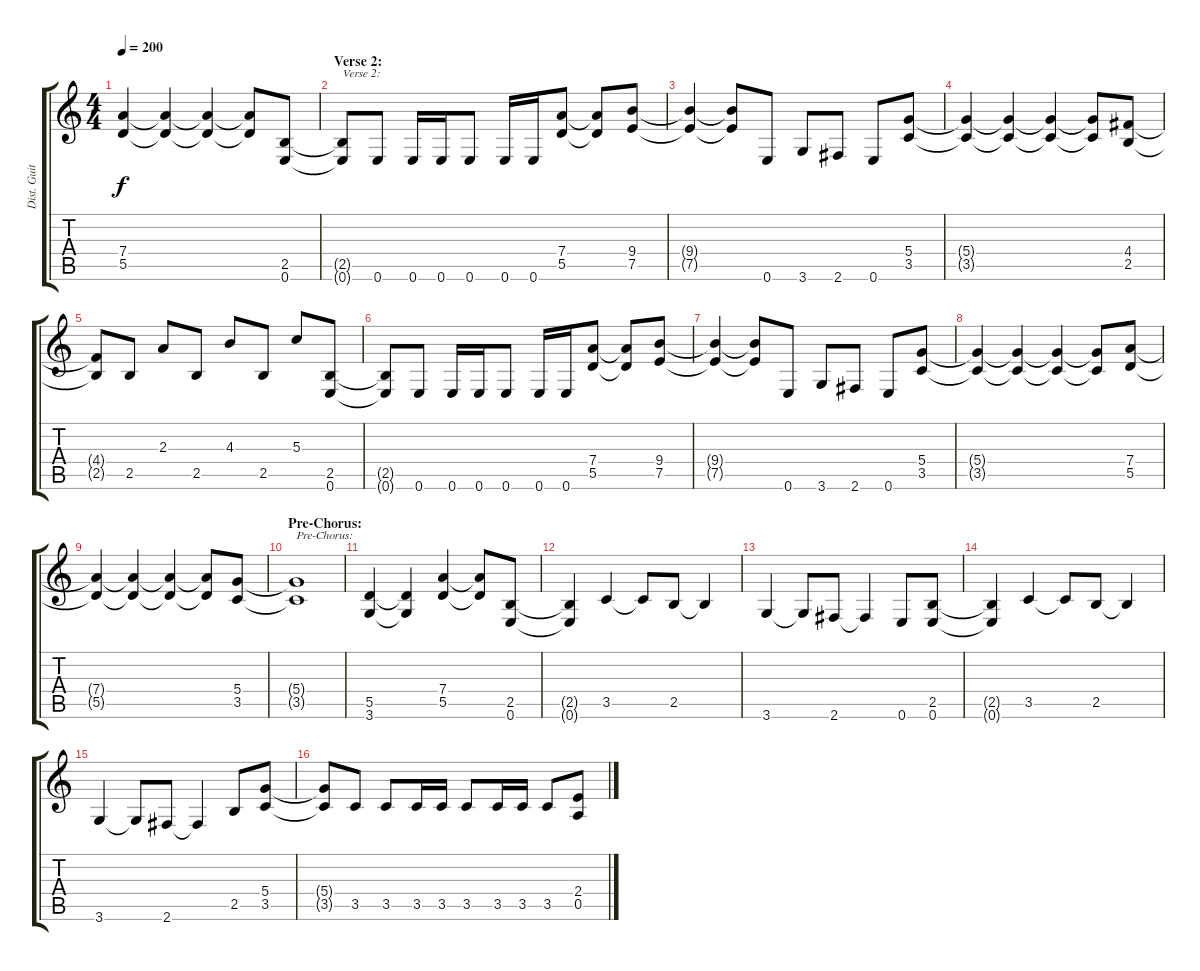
\track ("Dist. Guitar 2" "Dist. Guit") {instrument distortionguitar}
\staff {score tabs}
\tuning (E4 B3 G3 D3 A2 E2) {hide}
\ts (4 4)
\tempo 200
\clef g2
\ks c
(7.4{t} 5.5{t}).4{dy f} (7.4{t} 5.5{t}).4 (7.4{t} 5.5{t}).4 (7.4{t} 5.5{t}).8 (2.5 0.6).8 |
\section ("" "Verse 2:")
(2.5{t} 0.6{t}).8{txt "Verse 2:"} 0.6.8 0.6.16 0.6.16 0.6.8 0.6.16 0.6.16 (7.4 5.5).8 (7.4{t} 5.5{t}).8 (9.4 7.5).8 |
(9.4{t} 7.5{t}).4 (9.4{t} 7.5{t}).8 0.6.8 3.6.8 2.6.8 0.6.8 (5.4 3.5).8 |
(5.4{t} 3.5{t}).4 (5.4{t} 3.5{t}).4 (5.4{t} 3.5{t}).4 (5.4{t} 3.5{t}).8 (4.4 2.5).8 |
(4.4{t} 2.5{t}).8 2.5.8 2.3.8 2.5.8 4.3.8 2.5.8 5.3.8 (2.5 0.6).8 |
(2.5{t} 0.6{t}).8 0.6.8 0.6.16 0.6.16 0.6.8 0.6.16 0.6.16 (7.4 5.5).8 (7.4{t} 5.5{t}).8 (9.4 7.5).8 |
(9.4{t} 7.5{t}).4 (9.4{t} 7.5{t}).8 0.6.8 3.6.8 2.6.8 0.6.8 (5.4 3.5).8 |
(5.4{t} 3.5{t}).4 (5.4{t} 3.5{t}).4 (5.4{t} 3.5{t}).4 (5.4{t} 3.5{t}).8 (7.4 5.5).8 |
(7.4{t} 5.5{t}).4 (7.4{t} 5.5{t}).4 (7.4{t} 5.5{t}).4 (7.4{t} 5.5{t}).8 (5.4 3.5).8 |
\section ("" "Pre-Chorus:")
(5.4{t} 3.5{t}).1{txt "Pre-Chorus:"} |
(5.5 3.6).4 (5.5{t} 3.6{t}).4 (7.4 5.5).4 (7.4{t} 5.5{t}).8 (2.5 0.6).8 |
(2.5{t} 0.6{t}).4 3.5.4 3.5{t}.8 2.5.8 2.5{t}.4 |
3.6.4 3.6{t}.8 2.6.8 2.6{t}.4 0.6.8 (2.5 0.6).8 |
(2.5{t} 0.6{t}).4 3.5.4 3.5{t}.8 2.5.8 2.5{t}.4 |
3.6.4 3.6{t}.8 2.6.8 2.6{t}.4 2.5.8 (5.4 3.5).8 |
(5.4{t} 3.5{t}).8 3.5.8 3.5.8 3.5.16 3.5.16 3.5.8 3.5.16 3.5.16 3.5.8 (2.4 0.5).8
